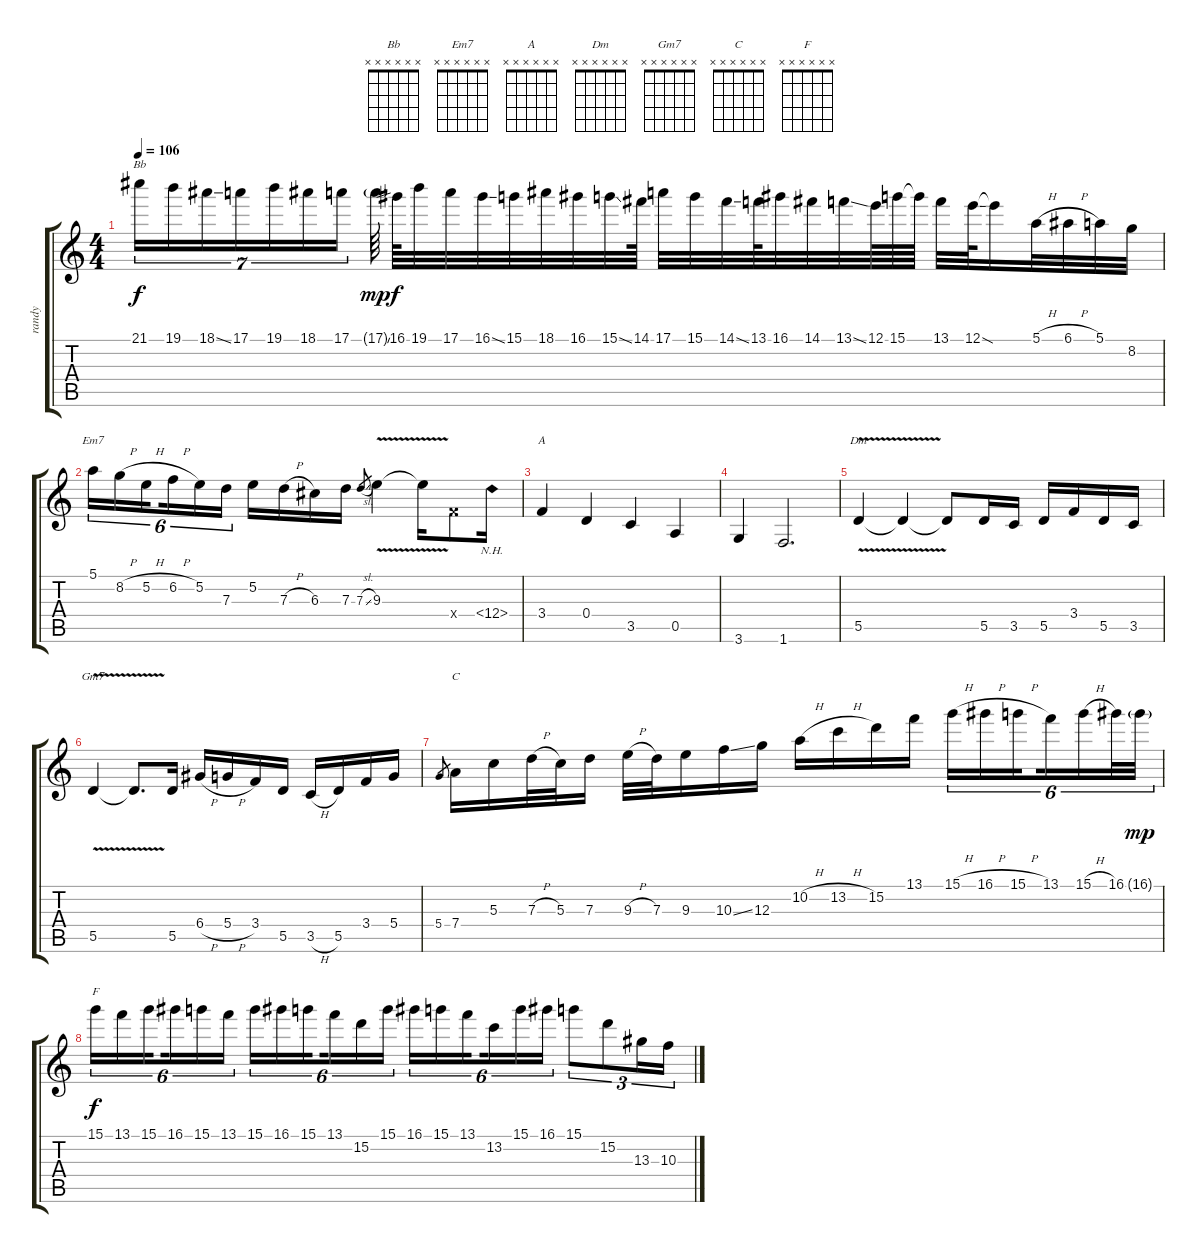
\track ("randy" "randy") {instrument distortionguitar}
\staff {score tabs}
\tuning (E4 B3 G3 D3 A2 E2) {hide}
\chord ("Bb" x x x x x x)
\chord ("Em7" x x x x x x)
\chord ("A" x x x x x x)
\chord ("Dm" x x x x x x)
\chord ("Gm7" x x x x x x)
\chord ("C" x x x x x x)
\chord ("F" x x x x x x)
\ts (4 4)
\tempo 106
\clef g2
\ks c
21.1.16{tu (7 4) ch "Bb" dy f} 19.1.16{tu (7 4)} 18.1{ss}.16{tu (7 4)} 17.1.16{tu (7 4)} 19.1.16{tu (7 4)} 18.1.16{tu (7 4)} 17.1.16{tu (7 4)} 17.1{ss g}.64{dy mp} 16.1.64{dy f} 19.1.32 17.1.32 16.1{ss}.32 15.1.32 18.1.32 16.1.32 15.1{ss}.32 14.1.64 17.1.32 15.1.32 14.1{ss}.32 13.1.64 16.1.32 14.1.32 13.1{ss}.32 12.1.64 15.1.64 15.1{t}.64 13.1.32 12.1{ss}.64 12.1{t}.16 5.1{h}.32 6.1{h}.32 5.1.32 8.2.32 |
5.1.16{tu (6 4) ch "Em7"} 8.2{h}.16{tu (6 4)} 5.2{h}.16{tu (6 4) beam splitsecondary} 6.2{h}.16{tu (6 4)} 5.2.16{tu (6 4)} 7.3.16{tu (6 4)} 5.2.16 7.3{h}.16 6.3.16 7.3.16 7.3{sl}.8{gr} 9.3{v}.4 9.3{t}.16 3.4{x}.8 0.4{nh}.16 |
3.4.4{ch "A"} 0.4.4 3.5.4 0.5.4 |
3.6.4 1.6.2{d} |
5.5{v}.4{ch "Dm"} 5.5{t}.4 5.5{t}.8 5.5.16 3.5.16 5.5.16 3.4.16 5.5.16 3.5.16 |
5.5{v}.4{ch "Gm7"} 5.5{t}.8{d} 5.5.16 6.4{h}.16 5.4{h}.16 3.4.16 5.5.16 3.5{h}.16 5.5.16 3.4.16 5.4.16 |
5.4.8{gr} 7.4.16{ch "C"} 5.3.16 7.3{h}.32 5.3.32 7.3.16 9.3{h}.32 7.3.32 9.3.16 10.3{ss}.16 12.3.16 10.2{h}.16 13.2{h}.16 15.2.16 13.1.16 15.1{h}.16{tu (6 4)} 16.1{h}.16{tu (6 4)} 15.1{h}.16{tu (6 4) beam splitsecondary} 13.1.16{tu (6 4)} 15.1{h}.16{tu (6 4)} 16.1.32{tu (6 4)} 16.1{g}.32{tu (6 4) dy mp} |
15.1.16{tu (6 4) ch "F" dy f} 13.1.16{tu (6 4)} 15.1.16{tu (6 4) beam splitsecondary} 16.1.16{tu (6 4)} 15.1.16{tu (6 4)} 13.1.16{tu (6 4)} 15.1.16{tu (6 4)} 16.1.16{tu (6 4)} 15.1.16{tu (6 4) beam splitsecondary} 13.1.16{tu (6 4)} 15.2.16{tu (6 4)} 15.1.16{tu (6 4)} 16.1.16{tu (6 4)} 15.1.16{tu (6 4)} 13.1.16{tu (6 4) beam splitsecondary} 13.2.16{tu (6 4)} 15.1.16{tu (6 4)} 16.1.16{tu (6 4)} 15.1.8{tu (3 2)} 15.2.8{tu (3 2)} 13.3.16{tu (3 2)} 10.3.16{tu (3 2)}
